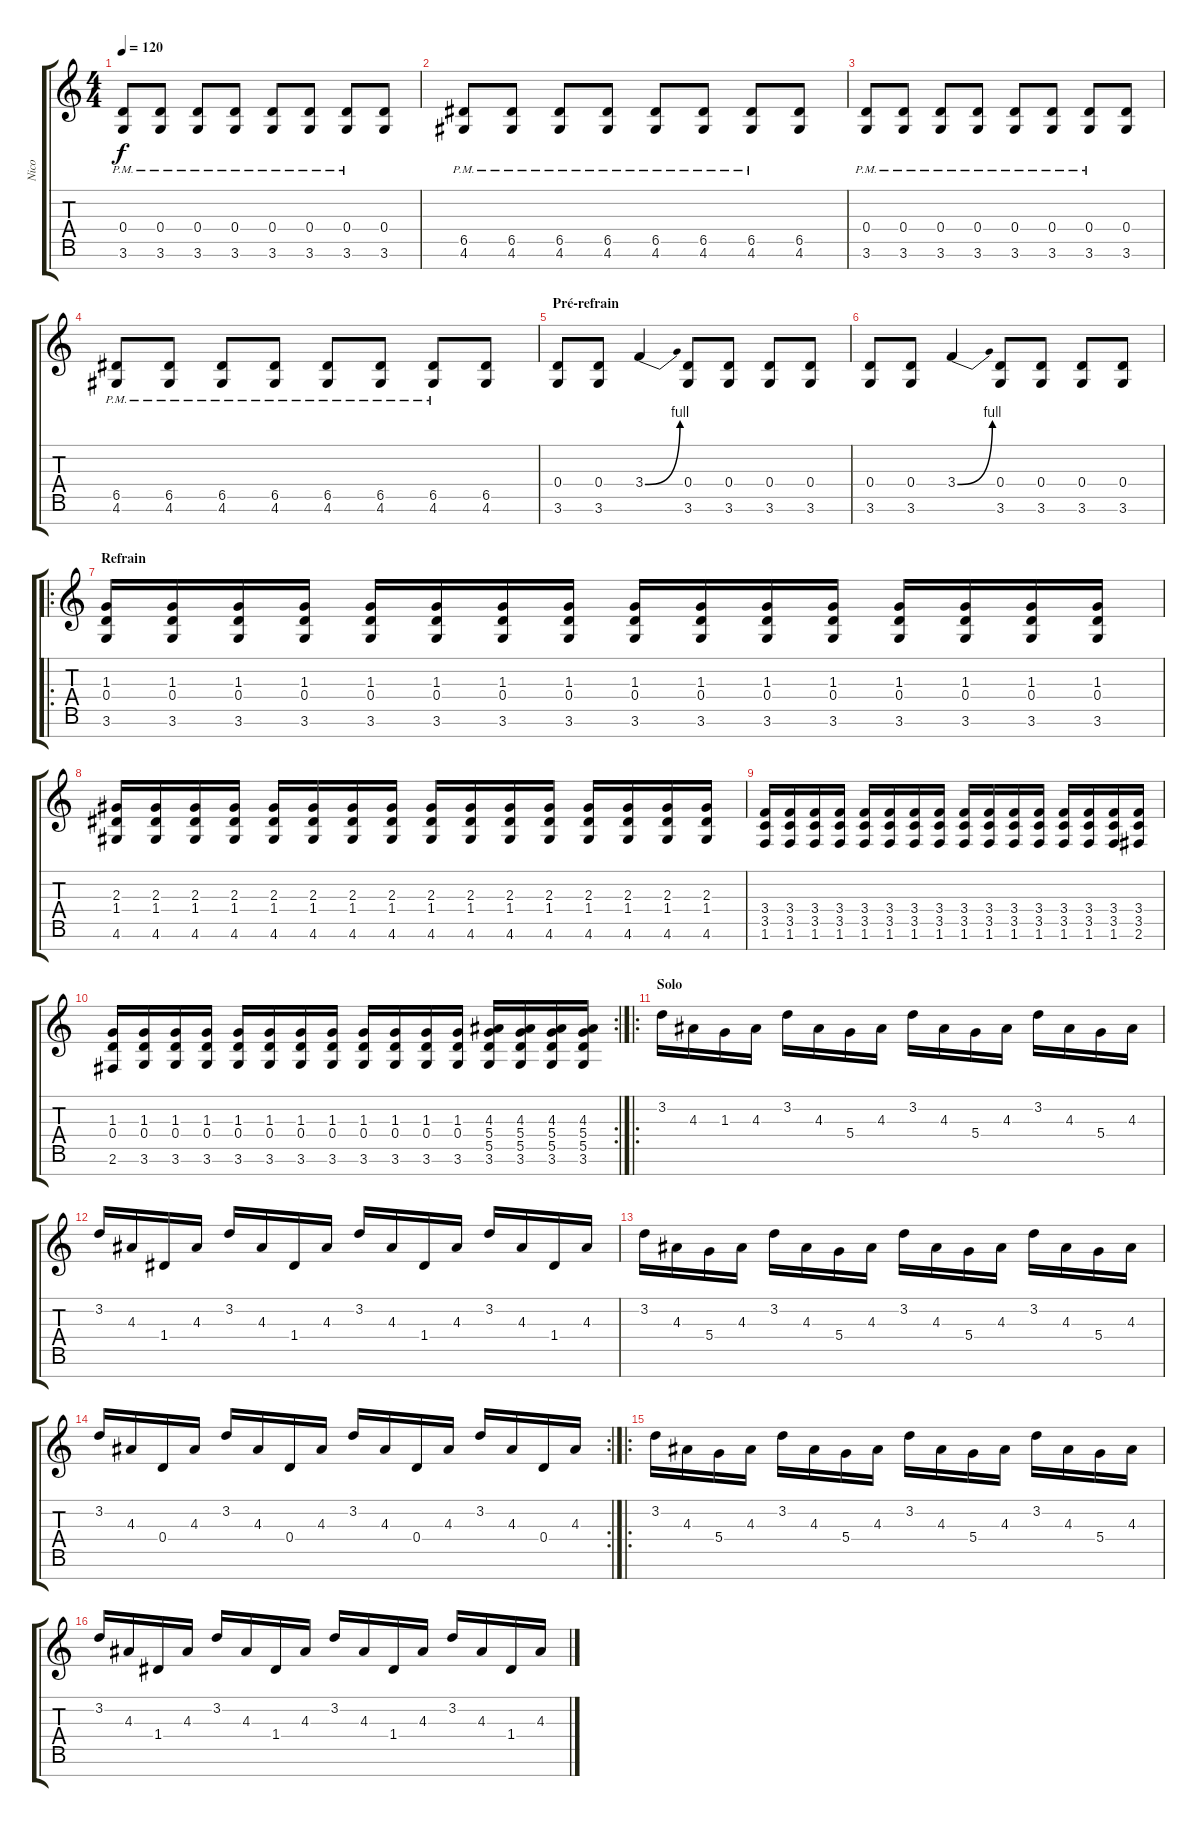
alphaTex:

\track ("Nico" "Nico") {instrument distortionguitar}
\staff {score tabs}
\tuning (E4 B3 Gb3 D3 A2 E2 B1) {hide}
\ts (4 4)
\tempo 120
\clef g2
\ks c
(0.4 3.6{pm}).8{dy f instrument distortionguitar} (0.4 3.6{pm}).8 (0.4 3.6{pm}).8 (0.4 3.6{pm}).8 (0.4 3.6{pm}).8 (0.4 3.6{pm}).8 (0.4 3.6{pm}).8 (0.4 3.6).8 |
(6.5{pm} 4.6{pm}).8 (6.5{pm} 4.6{pm}).8 (6.5{pm} 4.6{pm}).8 (6.5{pm} 4.6{pm}).8 (6.5{pm} 4.6{pm}).8 (6.5{pm} 4.6{pm}).8 (6.5{pm} 4.6{pm}).8 (6.5 4.6).8 |
(0.4 3.6{pm}).8 (0.4 3.6{pm}).8 (0.4 3.6{pm}).8 (0.4 3.6{pm}).8 (0.4 3.6{pm}).8 (0.4 3.6{pm}).8 (0.4 3.6{pm}).8 (0.4 3.6).8 |
(6.5{pm} 4.6{pm}).8 (6.5{pm} 4.6{pm}).8 (6.5{pm} 4.6{pm}).8 (6.5{pm} 4.6).8 (6.5{pm} 4.6{pm}).8 (6.5{pm} 4.6{pm}).8 (6.5{pm} 4.6{pm}).8 (6.5 4.6).8 |
\section ("" "Pré-refrain")
(0.4 3.6).8 (0.4 3.6).8 3.4{be (bend 0 0 60 4)}.4 (0.4 3.6).8 (0.4 3.6).8 (0.4 3.6).8 (0.4 3.6).8 |
(0.4 3.6).8 (0.4 3.6).8 3.4{be (bend 0 0 60 4)}.4 (0.4 3.6).8 (0.4 3.6).8 (0.4 3.6).8 (0.4 3.6).8 |
\ro
\section ("" "Refrain")
(1.3 0.4 3.6).16{instrument distortionguitar} (1.3 0.4 3.6).16 (1.3 0.4 3.6).16 (1.3 0.4 3.6).16 (1.3 0.4 3.6).16 (1.3 0.4 3.6).16 (1.3 0.4 3.6).16 (1.3 0.4 3.6).16 (1.3 0.4 3.6).16 (1.3 0.4 3.6).16 (1.3 0.4 3.6).16 (1.3 0.4 3.6).16 (1.3 0.4 3.6).16 (1.3 0.4 3.6).16 (1.3 0.4 3.6).16 (1.3 0.4 3.6).16 |
(2.3 1.4 4.6).16 (2.3 1.4 4.6).16 (2.3 1.4 4.6).16 (2.3 1.4 4.6).16 (2.3 1.4 4.6).16 (2.3 1.4 4.6).16 (2.3 1.4 4.6).16 (2.3 1.4 4.6).16 (2.3 1.4 4.6).16 (2.3 1.4 4.6).16 (2.3 1.4 4.6).16 (2.3 1.4 4.6).16 (2.3 1.4 4.6).16 (2.3 1.4 4.6).16 (2.3 1.4 4.6).16 (2.3 1.4 4.6).16 |
(3.4 3.5 1.6).16 (3.4 3.5 1.6).16 (3.4 3.5 1.6).16 (3.4 3.5 1.6).16 (3.4 3.5 1.6).16 (3.4 3.5 1.6).16 (3.4 3.5 1.6).16 (3.4 3.5 1.6).16 (3.4 3.5 1.6).16 (3.4 3.5 1.6).16 (3.4 3.5 1.6).16 (3.4 3.5 1.6).16 (3.4 3.5 1.6).16 (3.4 3.5 1.6).16 (3.4 3.5 1.6).16 (3.4 3.5 2.6).16 |
\rc 2
(1.3 0.4 2.6).16 (1.3 0.4 3.6).16 (1.3 0.4 3.6).16 (1.3 0.4 3.6).16 (1.3 0.4 3.6).16 (1.3 0.4 3.6).16 (1.3 0.4 3.6).16 (1.3 0.4 3.6).16 (1.3 0.4 3.6).16 (1.3 0.4 3.6).16 (1.3 0.4 3.6).16 (1.3 0.4 3.6).16 (4.3 5.4 5.5 3.6).16 (4.3 5.4 5.5 3.6).16 (4.3 5.4 5.5 3.6).16 (4.3 5.4 5.5 3.6).16 |
\ro
\section ("" "Solo")
3.2.16 4.3.16 1.3.16 4.3.16 3.2.16 4.3.16 5.4.16 4.3.16 3.2.16 4.3.16 5.4.16 4.3.16 3.2.16 4.3.16 5.4.16 4.3.16 |
3.2.16 4.3.16 1.4.16 4.3.16 3.2.16 4.3.16 1.4.16 4.3.16 3.2.16 4.3.16 1.4.16 4.3.16 3.2.16 4.3.16 1.4.16 4.3.16 |
3.2.16 4.3.16 5.4.16 4.3.16 3.2.16 4.3.16 5.4.16 4.3.16 3.2.16 4.3.16 5.4.16 4.3.16 3.2.16 4.3.16 5.4.16 4.3.16 |
\rc 2
3.2.16 4.3.16 0.4.16 4.3.16 3.2.16 4.3.16 0.4.16 4.3.16 3.2.16 4.3.16 0.4.16 4.3.16 3.2.16 4.3.16 0.4.16 4.3.16 |
\ro
3.2.16 4.3.16 5.4.16 4.3.16 3.2.16 4.3.16 5.4.16 4.3.16 3.2.16 4.3.16 5.4.16 4.3.16 3.2.16 4.3.16 5.4.16 4.3.16 |
3.2.16 4.3.16 1.4.16 4.3.16 3.2.16 4.3.16 1.4.16 4.3.16 3.2.16 4.3.16 1.4.16 4.3.16 3.2.16 4.3.16 1.4.16 4.3.16
